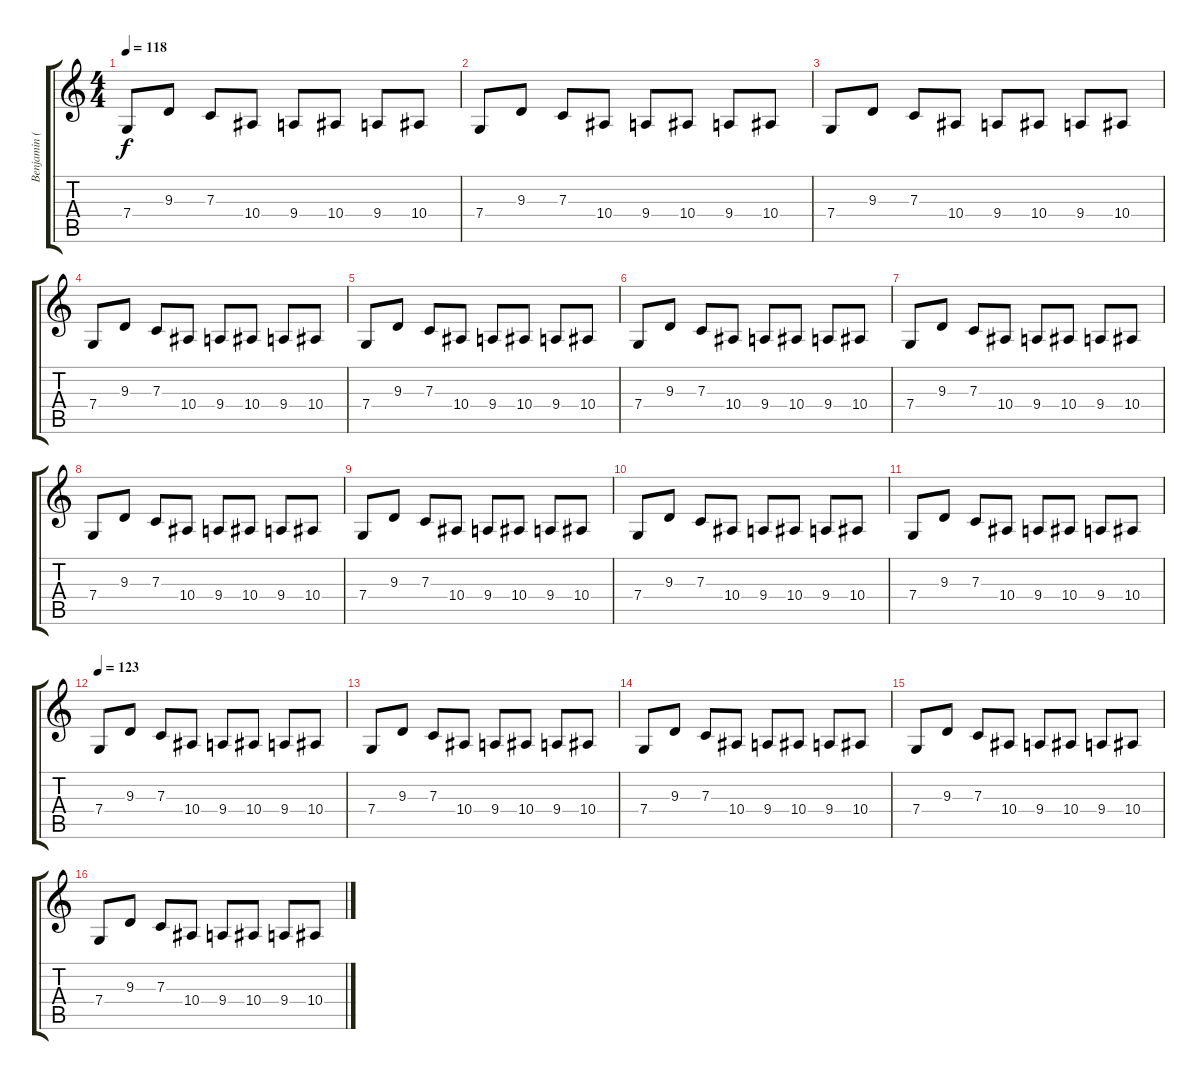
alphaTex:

\track ("Benjamin (KeybMid)" "Benjamin (") {instrument churchorgan}
\staff {score tabs}
\tuning (D4 A3 F3 C3 G2 D2) {hide}
\ts (4 4)
\tempo 118
\clef g2
\ks c
7.4.8{dy f} 9.3.8 7.3.8 10.4.8 9.4.8 10.4.8 9.4.8 10.4.8 |
7.4.8 9.3.8 7.3.8 10.4.8 9.4.8 10.4.8 9.4.8 10.4.8 |
7.4.8 9.3.8 7.3.8 10.4.8 9.4.8 10.4.8 9.4.8 10.4.8 |
7.4.8 9.3.8 7.3.8 10.4.8 9.4.8 10.4.8 9.4.8 10.4.8 |
7.4.8 9.3.8 7.3.8 10.4.8 9.4.8 10.4.8 9.4.8 10.4.8 |
7.4.8 9.3.8 7.3.8 10.4.8 9.4.8 10.4.8 9.4.8 10.4.8 |
7.4.8 9.3.8 7.3.8 10.4.8 9.4.8 10.4.8 9.4.8 10.4.8 |
7.4.8 9.3.8 7.3.8 10.4.8 9.4.8 10.4.8 9.4.8 10.4.8 |
7.4.8 9.3.8 7.3.8 10.4.8 9.4.8 10.4.8 9.4.8 10.4.8 |
7.4.8 9.3.8 7.3.8 10.4.8 9.4.8 10.4.8 9.4.8 10.4.8 |
7.4.8 9.3.8 7.3.8 10.4.8 9.4.8 10.4.8 9.4.8 10.4.8 |
\tempo 123
7.4.8 9.3.8 7.3.8 10.4.8 9.4.8 10.4.8 9.4.8 10.4.8 |
7.4.8 9.3.8 7.3.8 10.4.8 9.4.8 10.4.8 9.4.8 10.4.8 |
7.4.8 9.3.8 7.3.8 10.4.8 9.4.8 10.4.8 9.4.8 10.4.8 |
7.4.8 9.3.8 7.3.8 10.4.8 9.4.8 10.4.8 9.4.8 10.4.8 |
7.4.8 9.3.8 7.3.8 10.4.8 9.4.8 10.4.8 9.4.8 10.4.8
